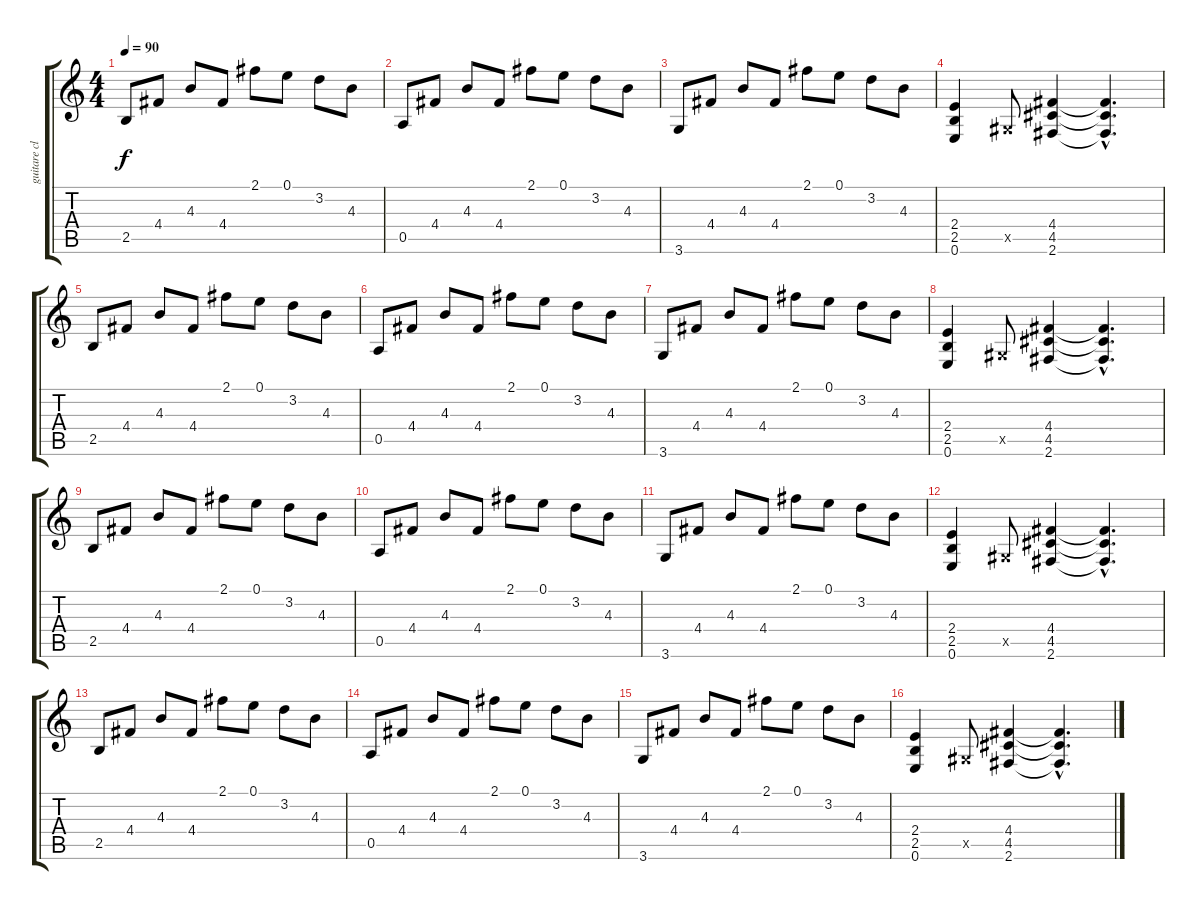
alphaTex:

\track ("guitare clean" "guitare cl") {instrument acousticguitarnylon}
\staff {score tabs}
\tuning (E4 B3 G3 D3 A2 E2) {hide}
\ts (4 4)
\tempo 90
\clef g2
\ks c
2.5.8{dy f instrument acousticguitarnylon} 4.4.8 4.3.8 4.4.8 2.1.8 0.1.8 3.2.8 4.3.8 |
0.5.8 4.4.8 4.3.8 4.4.8 2.1.8 0.1.8 3.2.8 4.3.8 |
3.6.8 4.4.8 4.3.8 4.4.8 2.1.8 0.1.8 3.2.8 4.3.8 |
(2.4 2.5 0.6).4 -1.5{x}.8 (4.4 4.5 2.6).4 (4.4{hac t} 4.5{hac t} 2.6{hac t}).4{d} |
2.5.8 4.4.8 4.3.8 4.4.8 2.1.8 0.1.8 3.2.8 4.3.8 |
0.5.8 4.4.8 4.3.8 4.4.8 2.1.8 0.1.8 3.2.8 4.3.8 |
3.6.8 4.4.8 4.3.8 4.4.8 2.1.8 0.1.8 3.2.8 4.3.8 |
(2.4 2.5 0.6).4 -1.5{x}.8 (4.4 4.5 2.6).4 (4.4{hac t} 4.5{hac t} 2.6{hac t}).4{d} |
2.5.8 4.4.8 4.3.8 4.4.8 2.1.8 0.1.8 3.2.8 4.3.8 |
0.5.8 4.4.8 4.3.8 4.4.8 2.1.8 0.1.8 3.2.8 4.3.8 |
3.6.8 4.4.8 4.3.8 4.4.8 2.1.8 0.1.8 3.2.8 4.3.8 |
(2.4 2.5 0.6).4 -1.5{x}.8 (4.4 4.5 2.6).4 (4.4{hac t} 4.5{hac t} 2.6{hac t}).4{d} |
2.5.8 4.4.8 4.3.8 4.4.8 2.1.8 0.1.8 3.2.8 4.3.8 |
0.5.8 4.4.8 4.3.8 4.4.8 2.1.8 0.1.8 3.2.8 4.3.8 |
3.6.8 4.4.8 4.3.8 4.4.8 2.1.8 0.1.8 3.2.8 4.3.8 |
(2.4 2.5 0.6).4 -1.5{x}.8 (4.4 4.5 2.6).4 (4.4{hac t} 4.5{hac t} 2.6{hac t}).4{d}
